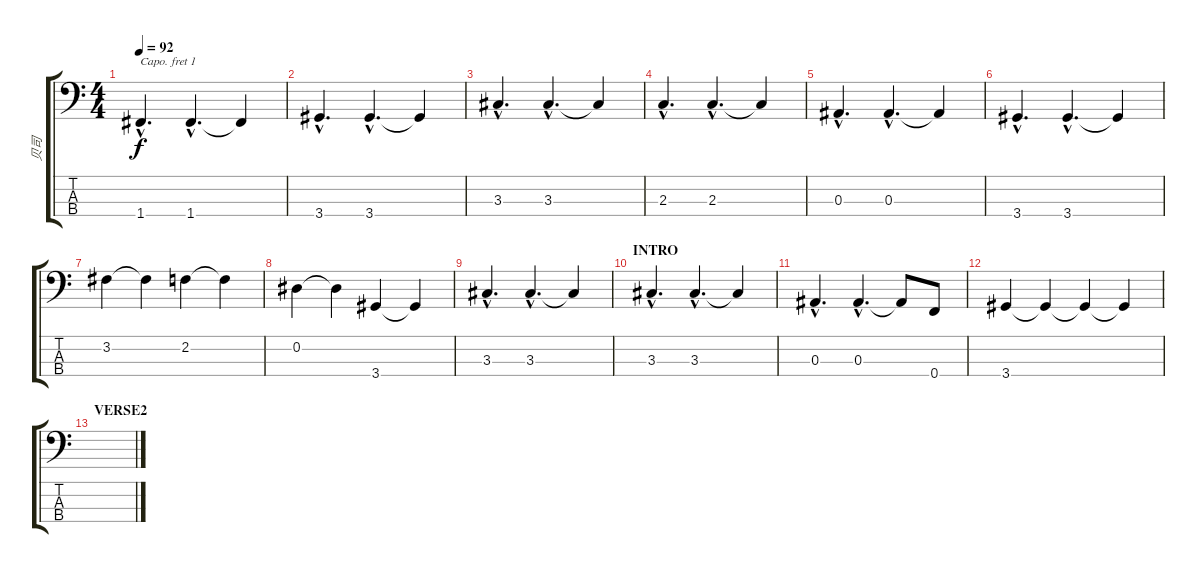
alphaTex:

\track ("贝司" "贝司") {instrument electricbassfinger}
\staff {score tabs}
\capo 1
\tuning (G2 D2 A1 E1) {hide}
\ts (4 4)
\tempo 92
\clef f4
\ks c
1.4{hac}.4{d dy f} 1.4{hac}.4{d} 1.4{t}.4 |
3.4{hac}.4{d} 3.4{hac}.4{d} 3.4{t}.4 |
3.3{hac}.4{d} 3.3{hac}.4{d} 3.3{t}.4 |
2.3{hac}.4{d} 2.3{hac}.4{d} 2.3{t}.4 |
0.3{hac}.4{d} 0.3{hac}.4{d} 0.3{t}.4 |
3.4{hac}.4{d} 3.4{hac}.4{d} 3.4{t}.4 |
3.2.4 3.2{t}.4 2.2.4 2.2{t}.4 |
0.2.4 0.2{t}.4 3.4.4 3.4{t}.4 |
3.3{hac}.4{d} 3.3{hac}.4{d} 3.3{t}.4 |
\section ("" "INTRO")
3.3{hac}.4{d} 3.3{hac}.4{d} 3.3{t}.4 |
0.3{hac}.4{d} 0.3{hac}.4{d} 0.3{t}.8 0.4.8 |
3.4.4 3.4{t}.4 3.4{t}.4 3.4{t}.4 |
\section ("" "VERSE2")
